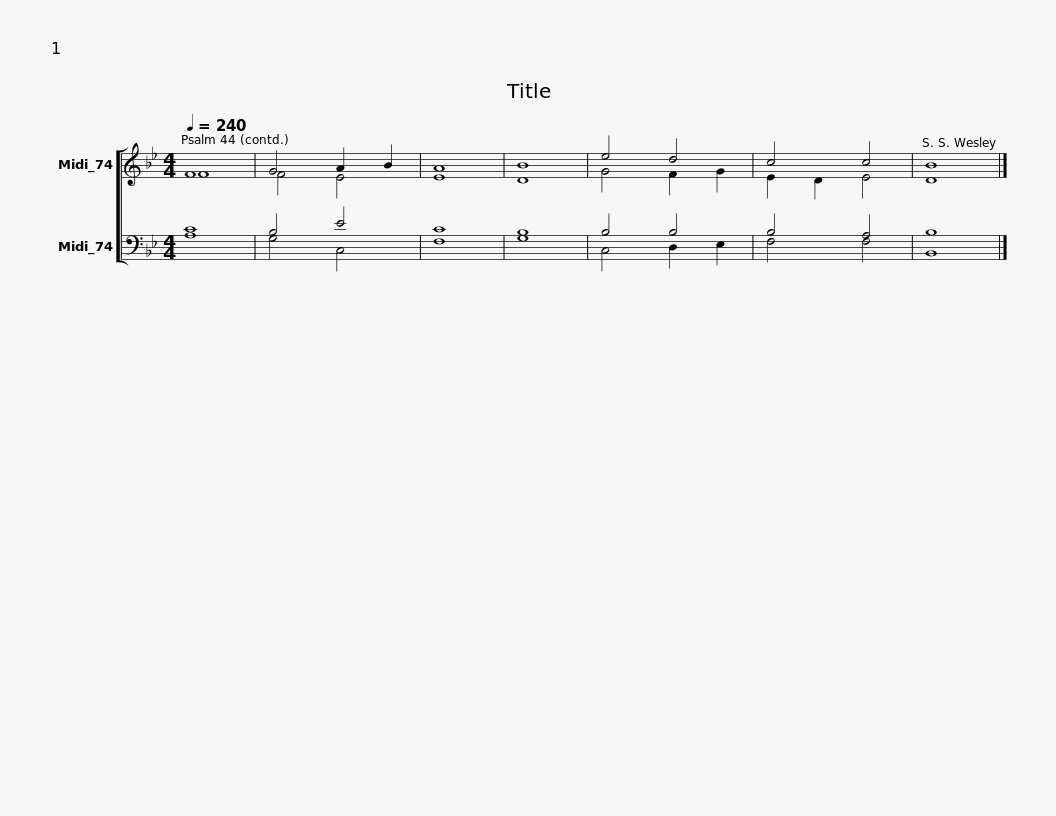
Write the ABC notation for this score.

X:1
%%score [ ( 1 2 ) ( 3 4 ) ]
L:1/8
Q:1/4=240
M:4/4
I:linebreak $
K:Bb
V:1 treble
V:2 treble
V:3 bass
V:4 bass
V:1
 F8 | G4 A2 B2 | A8 | B8 | e4 d4 | %5
 c4 c4 | B8 |] %7
V:2
 F8 | F4 E4 | E8 | D8 | G4 F2 G2 | %5
 E2 D2 E4 | D8 |] %7
V:3
 C8 | B,4 E4 | C8 | B,8 | B,4 B,4 | %5
 B,4 A,4 | B,8 |] %7
V:4
 A,8 | G,4 C,4 | F,8 | G,8 | C,4 D,2 E,2 | %5
 F,4 F,4 | B,,8 |] %7
